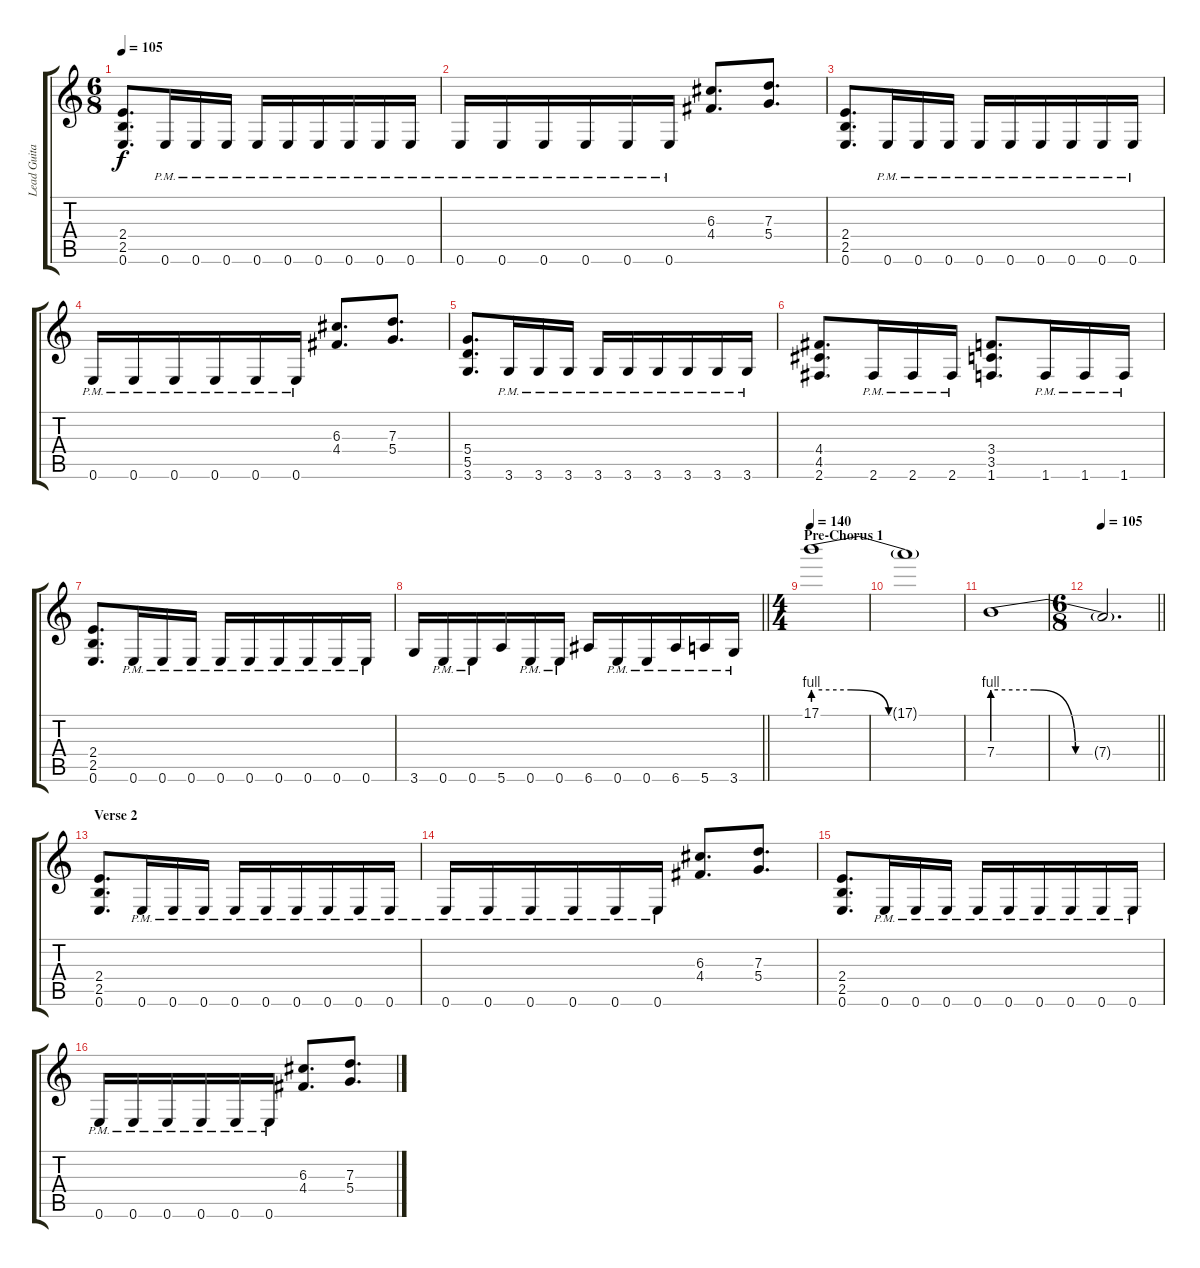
\track ("Lead Guitar" "Lead Guita") {instrument distortionguitar}
\staff {score tabs}
\tuning (E4 B3 G3 D3 A2 E2) {hide}
\ts (6 8)
\tempo 105
\clef g2
\ks c
(2.4 2.5 0.6).8{d dy f} 0.6{pm}.16 0.6{pm}.16 0.6{pm}.16 0.6{pm}.16 0.6{pm}.16 0.6{pm}.16 0.6{pm}.16 0.6{pm}.16 0.6{pm}.16 |
0.6{pm}.16 0.6{pm}.16 0.6{pm}.16 0.6{pm}.16 0.6{pm}.16 0.6{pm}.16 (6.3 4.4).8{d} (7.3 5.4).8{d} |
(2.4 2.5 0.6).8{d} 0.6{pm}.16 0.6{pm}.16 0.6{pm}.16 0.6{pm}.16 0.6{pm}.16 0.6{pm}.16 0.6{pm}.16 0.6{pm}.16 0.6{pm}.16 |
0.6{pm}.16 0.6{pm}.16 0.6{pm}.16 0.6{pm}.16 0.6{pm}.16 0.6{pm}.16 (6.3 4.4).8{d} (7.3 5.4).8{d} |
(5.4 5.5 3.6).8{d} 3.6{pm}.16 3.6{pm}.16 3.6{pm}.16 3.6{pm}.16 3.6{pm}.16 3.6{pm}.16 3.6{pm}.16 3.6{pm}.16 3.6{pm}.16 |
(4.4 4.5 2.6).8{d} 2.6{pm}.16 2.6{pm}.16 2.6{pm}.16 (3.4 3.5 1.6).8{d} 1.6{pm}.16 1.6{pm}.16 1.6{pm}.16 |
(2.4 2.5 0.6).8{d} 0.6{pm}.16 0.6{pm}.16 0.6{pm}.16 0.6{pm}.16 0.6{pm}.16 0.6{pm}.16 0.6{pm}.16 0.6{pm}.16 0.6{pm}.16 |
\barLineRight lightlight
3.6.16 0.6{pm}.16 0.6{pm}.16 5.6.16 0.6{pm}.16 0.6{pm}.16 6.6.16 0.6{pm}.16 0.6{pm}.16 6.6{pm}.16 5.6{pm}.16 3.6{pm}.16 |
\ts (4 4)
\section ("" "Pre-Chorus 1")
\tempo 140
17.1{be (custom 0 4 15 4 30 0 60 0)}.1{volume 16} |
17.1{t}.1 |
7.4{be (custom 0 4 15 4 30 0 60 0)}.1 |
\ts (6 8)
\tempo 105
\barLineRight lightlight
7.4{t}.2{d} |
\section ("" "Verse 2")
(2.4 2.5 0.6).8{d volume 11} 0.6{pm}.16 0.6{pm}.16 0.6{pm}.16 0.6{pm}.16 0.6{pm}.16 0.6{pm}.16 0.6{pm}.16 0.6{pm}.16 0.6{pm}.16 |
0.6{pm}.16 0.6{pm}.16 0.6{pm}.16 0.6{pm}.16 0.6{pm}.16 0.6{pm}.16 (6.3 4.4).8{d} (7.3 5.4).8{d} |
(2.4 2.5 0.6).8{d} 0.6{pm}.16 0.6{pm}.16 0.6{pm}.16 0.6{pm}.16 0.6{pm}.16 0.6{pm}.16 0.6{pm}.16 0.6{pm}.16 0.6{pm}.16 |
0.6{pm}.16 0.6{pm}.16 0.6{pm}.16 0.6{pm}.16 0.6{pm}.16 0.6{pm}.16 (6.3 4.4).8{d} (7.3 5.4).8{d}
